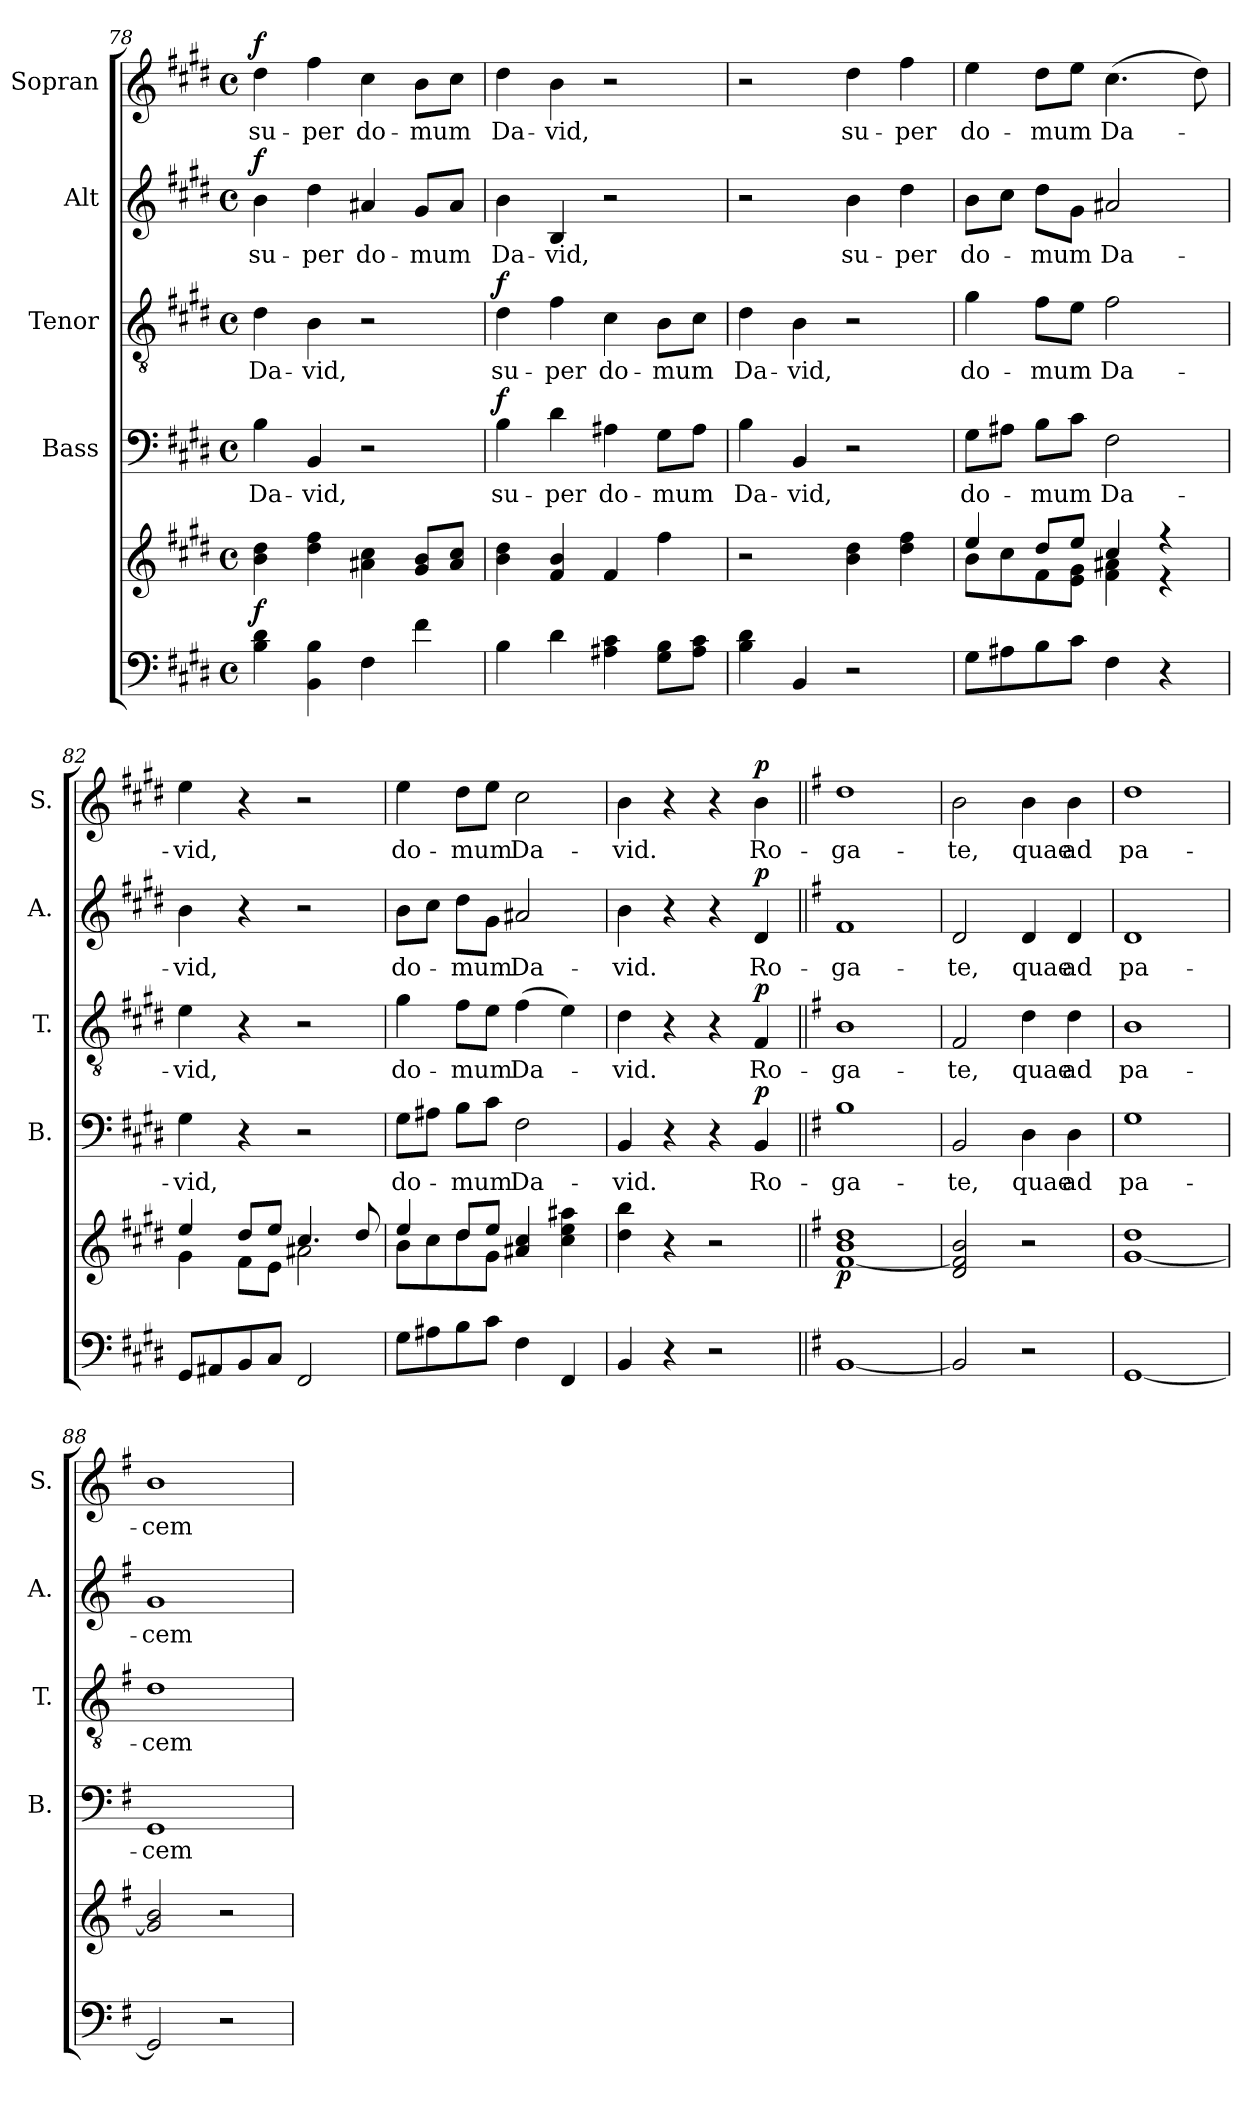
**kern	**kern	**dynam	**kern	**text	**dynam	**kern	**text	**dynam	**kern	**text	**dynam	**kern	**text	**dynam
*part5	*part5	*part5	*part4	*part4	*part4	*part3	*part3	*part3	*part2	*part2	*part2	*part1	*part1	*part1
*staff6	*staff5	*staff5/6	*staff4	*staff4	*staff4	*staff3	*staff3	*staff3	*staff2	*staff2	*staff2	*staff1	*staff1	*staff1
*	*	*	*I"Bass	*	*	*I"Tenor	*	*	*I"Alt	*	*	*I"Sopran	*	*
*	*	*	*I'B.	*	*	*I'T.	*	*	*I'A.	*	*	*I'S.	*	*
*clefF4	*clefG2	*	*clefF4	*	*	*clefGv2	*	*	*clefG2	*	*	*clefG2	*	*
*k[f#c#g#d#]	*k[f#c#g#d#]	*	*k[f#c#g#d#]	*	*	*k[f#c#g#d#]	*	*	*k[f#c#g#d#]	*	*	*k[f#c#g#d#]	*	*
*E:	*E:	*	*E:	*	*	*E:	*	*	*E:	*	*	*E:	*	*
*M4/4	*M4/4	*	*M4/4	*	*	*M4/4	*	*	*M4/4	*	*	*M4/4	*	*
*met(c)	*met(c)	*	*met(c)	*	*	*met(c)	*	*	*met(c)	*	*	*met(c)	*	*
=78	=78	=78	=78	=78	=78	=78	=78	=78	=78	=78	=78	=78	=78	=78
!	!	!LO:DY:b	!	!LO:LY:b	!	!	!LO:LY:b	!	!	!LO:LY:b	!LO:DY:a	!	!LO:LY:b	!LO:DY:a
4B\ 4d#\	4b\ 4dd#\	f	4B\	Da-	.	4d#\	Da-	.	4b\	su-	f	4dd#\	su-	f
!	!	!	!	!LO:LY:b	!	!	!LO:LY:b	!	!	!LO:LY:b	!	!	!LO:LY:b	!
4BB\ 4B\	4dd#\ 4ff#\	.	4BB/	-vid,	.	4B\	-vid,	.	4dd#\	-per	.	4ff#\	-per	.
!	!	!	!	!	!	!	!	!	!	!LO:LY:b	!	!	!LO:LY:b	!
4F#\	4a#X\ 4cc#\	.	2r	.	.	2r	.	.	4a#X/	do-	.	4cc#\	do-	.
!	!	!	!	!	!	!	!	!	!	!LO:LY:b	!	!	!LO:LY:b	!
4f#\	8g#/ 8b/L	.	.	.	.	.	.	.	8g#/L	-mum	.	8b\L	-mum	.
.	8a#/ 8cc#/J	.	.	.	.	.	.	.	8a#/J	.	.	8cc#\J	.	.
=79	=79	=79	=79	=79	=79	=79	=79	=79	=79	=79	=79	=79	=79	=79
!	!	!	!	!LO:LY:b	!LO:DY:a	!	!LO:LY:b	!LO:DY:a	!	!LO:LY:b	!	!	!LO:LY:b	!
4B\	4b\ 4dd#\	.	4B\	su-	f	4d#\	su-	f	4b\	Da-	.	4dd#\	Da-	.
!	!	!	!	!LO:LY:b	!	!	!LO:LY:b	!	!	!LO:LY:b	!	!	!LO:LY:b	!
4d#\	4f#/ 4b/	.	4d#\	-per	.	4f#\	-per	.	4B/	-vid,	.	4b\	-vid,	.
!	!	!	!	!LO:LY:b	!	!	!LO:LY:b	!	!	!	!	!	!	!
4A#X\ 4c#\	4f#/	.	4A#X\	do-	.	4c#\	do-	.	2r	.	.	2r	.	.
!	!	!	!	!LO:LY:b	!	!	!LO:LY:b	!	!	!	!	!	!	!
8G#\ 8B\L	4ff#\	.	8G#\L	-mum	.	8B\L	-mum	.	.	.	.	.	.	.
8A#\ 8c#\J	.	.	8A#\J	.	.	8c#\J	.	.	.	.	.	.	.	.
=80	=80	=80	=80	=80	=80	=80	=80	=80	=80	=80	=80	=80	=80	=80
!	!	!	!	!LO:LY:b	!	!	!LO:LY:b	!	!	!	!	!	!	!
4B\ 4d#\	2r	.	4B\	Da-	.	4d#\	Da-	.	2r	.	.	2r	.	.
!	!	!	!	!LO:LY:b	!	!	!LO:LY:b	!	!	!	!	!	!	!
4BB/	.	.	4BB/	-vid,	.	4B\	-vid,	.	.	.	.	.	.	.
!	!	!	!	!	!	!	!	!	!	!LO:LY:b	!	!	!LO:LY:b	!
2r	4b\ 4dd#\	.	2r	.	.	2r	.	.	4b\	su-	.	4dd#\	su-	.
!	!	!	!	!	!	!	!	!	!	!LO:LY:b	!	!	!LO:LY:b	!
.	4dd#\ 4ff#\	.	.	.	.	.	.	.	4dd#\	-per	.	4ff#\	-per	.
=81	=81	=81	=81	=81	=81	=81	=81	=81	=81	=81	=81	=81	=81	=81
*	*^	*	*	*	*	*	*	*	*	*	*	*	*	*
!	!	!	!	!	!LO:LY:b	!	!	!LO:LY:b	!	!	!LO:LY:b	!	!	!LO:LY:b	!
8G#\L	4ee/	8b\L	.	8G#\L	do-	.	4g#\	do-	.	8b\L	do-	.	4ee\	do-	.
8A#X\	.	8cc#\	.	8A#X\J	.	.	.	.	.	8cc#\J	.	.	.	.	.
!	!	!	!	!	!LO:LY:b	!	!	!LO:LY:b	!	!	!LO:LY:b	!	!	!LO:LY:b	!
8B\	8dd#/L	8f#\	.	8B\L	-mum	.	8f#\L	-mum	.	8dd#\L	-mum	.	8dd#\L	-mum	.
8c#\J	8ee/J	8e\ 8g#\J	.	8c#\J	.	.	8e\J	.	.	8g#\J	.	.	8ee\J	.	.
!	!	!	!	!	!LO:LY:b	!	!	!LO:LY:b	!	!	!LO:LY:b	!	!	!LO:LY:b	!
4F#\	4cc#/	4f#\ 4a#X\	.	2F#\	Da-	.	2f#\	Da-	.	2a#X/	Da-	.	(>4.cc#\	Da-	.
4r	4r	4r	.	.	.	.	.	.	.	.	.	.	.	.	.
.	.	.	.	.	.	.	.	.	.	.	.	.	8dd#\)	.	.
=82	=82	=82	=82	=82	=82	=82	=82	=82	=82	=82	=82	=82	=82	=82	=82
!	!	!	!	!	!LO:LY:b	!	!	!LO:LY:b	!	!	!LO:LY:b	!	!	!LO:LY:b	!
8GG#/L	4ee/	4g#\	.	4G#\	-vid,	.	4e\	-vid,	.	4b\	-vid,	.	4ee\	-vid,	.
8AA#X/	.	.	.	.	.	.	.	.	.	.	.	.	.	.	.
8BB/	8dd#/L	8f#\L	.	4r	.	.	4r	.	.	4r	.	.	4r	.	.
8C#/J	8ee/J	8e\J	.	.	.	.	.	.	.	.	.	.	.	.	.
2FF#/	4.cc#/	2a#X\	.	2r	.	.	2r	.	.	2r	.	.	2r	.	.
.	8dd#/	.	.	.	.	.	.	.	.	.	.	.	.	.	.
!!LO:LB:g=z
=83	=83	=83	=83	=83	=83	=83	=83	=83	=83	=83	=83	=83	=83	=83	=83
!	!	!	!	!	!LO:LY:b	!	!	!LO:LY:b	!	!	!LO:LY:b	!	!	!LO:LY:b	!
8G#\L	4ee/	8b\L	.	8G#\L	do-	.	4g#\	do-	.	8b\L	do-	.	4ee\	do-	.
8A#X\	.	8cc#\	.	8A#X\J	.	.	.	.	.	8cc#\J	.	.	.	.	.
!	!	!	!	!	!LO:LY:b	!	!	!LO:LY:b	!	!	!LO:LY:b	!	!	!LO:LY:b	!
8B\	8dd#/L	8dd#\	.	8B\L	-mum	.	8f#\L	-mum	.	8dd#\L	-mum	.	8dd#\L	-mum	.
8c#\J	8ee/J	8g#\J	.	8c#\J	.	.	8e\J	.	.	8g#\J	.	.	8ee\J	.	.
!	!	!	!	!	!LO:LY:b	!	!	!LO:LY:b	!	!	!LO:LY:b	!	!	!LO:LY:b	!
4F#\	4a#X/ 4cc#/	2ryy	.	2F#\	Da-	.	(>4f#\	Da-	.	2a#X/	Da-	.	2cc#\	Da-	.
4FF#/	4cc#\ 4ee\ 4aa#X\	.	.	.	.	.	4e\)	.	.	.	.	.	.	.	.
*	*v	*v	*	*	*	*	*	*	*	*	*	*	*	*	*
=84	=84	=84	=84	=84	=84	=84	=84	=84	=84	=84	=84	=84	=84	=84
!	!	!	!	!LO:LY:b	!	!	!LO:LY:b	!	!	!LO:LY:b	!	!	!LO:LY:b	!
4BB/	4dd#\ 4bb\	.	4BB/	-vid.	.	4d#\	-vid.	.	4b\	-vid.	.	4b\	-vid.	.
4r	4r	.	4r	.	.	4r	.	.	4r	.	.	4r	.	.
2r	2r	.	4r	.	.	4r	.	.	4r	.	.	4r	.	.
!	!	!	!	!LO:LY:b	!LO:DY:a	!	!LO:LY:b	!LO:DY:a	!	!LO:LY:b	!LO:DY:a	!	!LO:LY:b	!LO:DY:a
.	.	.	4BB/	Ro-	p	4F#/	Ro-	p	4d#/	Ro-	p	4b\	Ro-	p
=85||	=85||	=85||	=85||	=85||	=85||	=85||	=85||	=85||	=85||	=85||	=85||	=85||	=85||	=85||
*k[f#]	*k[f#]	*	*k[f#]	*	*	*k[f#]	*	*	*k[f#]	*	*	*k[f#]	*	*
*G:	*G:	*	*G:	*	*	*G:	*	*	*G:	*	*	*G:	*	*
!	!	!LO:DY:b	!	!LO:LY:b	!	!	!LO:LY:b	!	!	!LO:LY:b	!	!	!LO:LY:b	!
[1BB	[<1f# 1b 1dd	p	1B	-ga-	.	1B	-ga-	.	1f#	-ga-	.	1dd	-ga-	.
=86	=86	=86	=86	=86	=86	=86	=86	=86	=86	=86	=86	=86	=86	=86
!	!	!	!	!LO:LY:b	!	!	!LO:LY:b	!	!	!LO:LY:b	!	!	!LO:LY:b	!
2BB/]	2d/ 2f#/] 2b/	.	2BB/	-te,	.	2F#/	-te,	.	2d/	-te,	.	2b\	-te,	.
!	!	!	!	!LO:LY:b	!	!	!LO:LY:b	!	!	!LO:LY:b	!	!	!LO:LY:b	!
2r	2r	.	4D\	quae	.	4d\	quae	.	4d/	quae	.	4b\	quae	.
!	!	!	!	!LO:LY:b	!	!	!LO:LY:b	!	!	!LO:LY:b	!	!	!LO:LY:b	!
.	.	.	4D\	ad	.	4d\	ad	.	4d/	ad	.	4b\	ad	.
=87	=87	=87	=87	=87	=87	=87	=87	=87	=87	=87	=87	=87	=87	=87
!	!	!	!	!LO:LY:b	!	!	!LO:LY:b	!	!	!LO:LY:b	!	!	!LO:LY:b	!
[1GG	[<1g 1dd	.	1G	pa-	.	1B	pa-	.	1d	pa-	.	1dd	pa-	.
=88	=88	=88	=88	=88	=88	=88	=88	=88	=88	=88	=88	=88	=88	=88
!	!	!	!	!LO:LY:b	!	!	!LO:LY:b	!	!	!LO:LY:b	!	!	!LO:LY:b	!
2GG/]	2g/] 2b/	.	1GG	-cem	.	1d	-cem	.	1g	-cem	.	1b	-cem	.
2r	2r	.	.	.	.	.	.	.	.	.	.	.	.	.
=	=	=	=	=	=	=	=	=	=	=	=	=	=	=
*-	*-	*-	*-	*-	*-	*-	*-	*-	*-	*-	*-	*-	*-	*-
